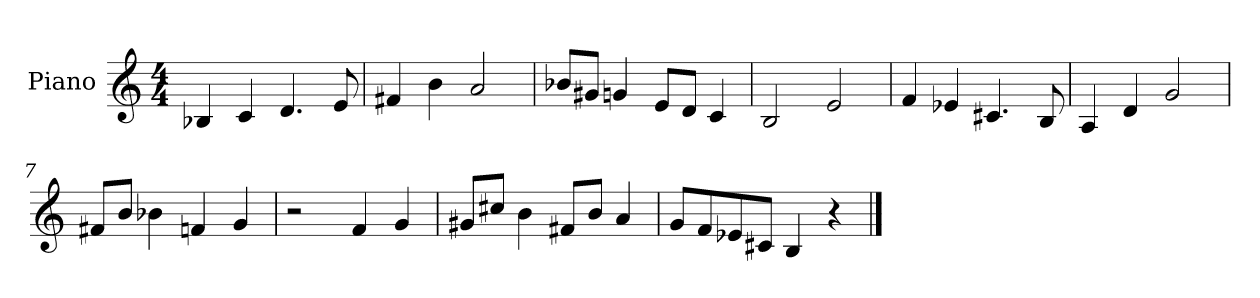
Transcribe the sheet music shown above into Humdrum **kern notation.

**kern
*part1
*staff1
*I"Piano
*I'Pno.
*clefG2
*k[]
*M4/4
*MM120
=1
4B-X/
4c/
4.d/
8e/
=2
4f#X/
4b\
2a/
=3
8b-X/L
8g#X/J
4gn/
8e/L
8d/J
4c/
=4
2B/
2e/
=5
4f/
4e-X/
4.c#X/
8B/
=6
4A/
4d/
2g/
=7
8f#X/L
8b/J
4b-X\
4fn/
4g/
=8
2r
4f/
4g/
!!LO:LB:g=z
=9
8g#X/L
8cc#X/J
4b\
8f#X/L
8b/J
4a/
=10
8g/L
8f/
8e-X/
8c#X/J
4B/
4r
==
*-
